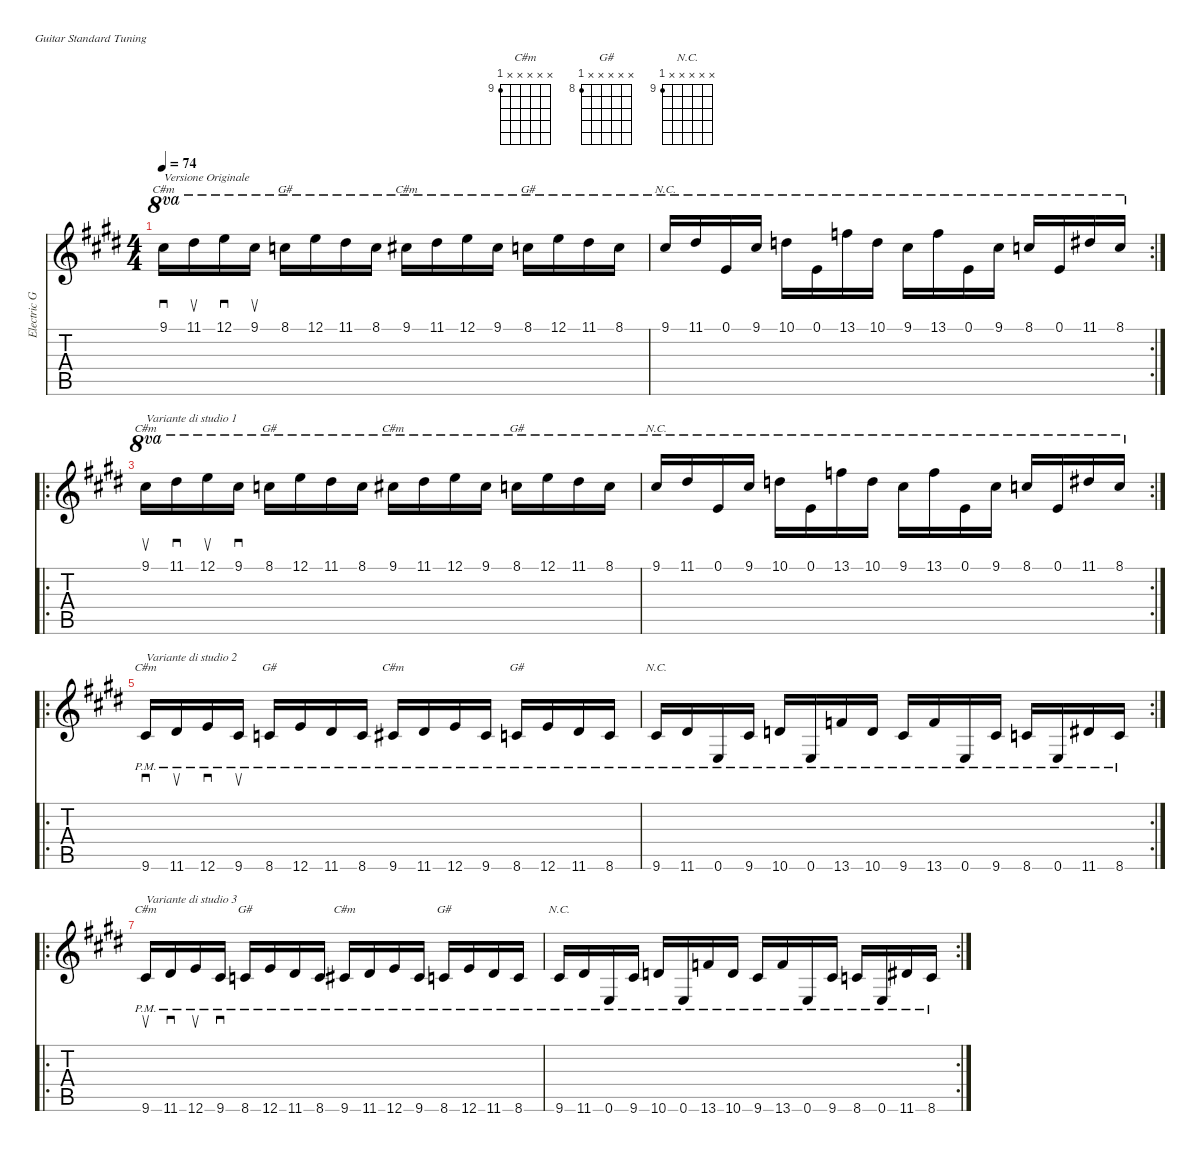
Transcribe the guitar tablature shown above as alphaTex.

\defaultSystemsLayout 4
\hideDynamics
\bracketExtendMode nobrackets
\otherSystemsTrackNameOrientation horizontal
\defaultBarNumberDisplay FirstOfSystem
\track ("Electric Guitar (Distortion)" "Electric G") {instrument distortionguitar}
\staff {score tabs}
\tuning (E4 B3 G3 D3 A2 E2)
\chord ("C#m" 9 x x x x x) {firstfret 9 showdiagram false showfingering false}
\chord ("G#" 8 x x x x x) {firstfret 8 showdiagram false showfingering false}
\chord ("N.C." 9 x x x x x) {firstfret 9 showdiagram false showfingering false}
\chord ("C#m" 9 x x x x x) {firstfret 9 showfingering false}
\chord ("G#" 8 x x x x x) {firstfret 8 showfingering false}
\chord ("N.C." 9 x x x x x) {firstfret 9 showfingering false}
\chord ("C#m" x x x x x 9) {firstfret 9 showfingering false}
\chord ("G#" x x x x x 8) {firstfret 8 showfingering false}
\chord ("N.C." x x x x x 9) {firstfret 9 showfingering false}
\ts (4 4)
\tempo 74
\clef g2
\ks c#minor
9.1{acc #}.16{sd ch "C#m" ot 8va txt "Versione Originale" dy mf instrument distortionguitar beam Down} 11.1{acc #}.16{su ot 8va beam Down} 12.1{acc forcenatural}.16{sd ot 8va beam Down} 9.1{acc #}.16{su ot 8va beam Down} 8.1{acc forcenatural}.16{ch "G#" ot 8va beam Down} 12.1{acc forcenatural}.16{ot 8va beam Down} 11.1{acc #}.16{ot 8va beam Down} 8.1{acc forcenatural}.16{ot 8va beam Down} 9.1{acc #}.16{ch "C#m" ot 8va beam Down} 11.1{acc #}.16{ot 8va beam Down} 12.1{acc forcenatural}.16{ot 8va beam Down} 9.1{acc #}.16{ot 8va beam Down} 8.1{acc forcenatural}.16{ch "G#" ot 8va beam Down} 12.1{acc forcenatural}.16{ot 8va beam Down} 11.1{acc #}.16{ot 8va beam Down} 8.1{acc forcenatural}.16{ot 8va beam Down} |
\rc 2
9.1{acc #}.16{ch "N.C." ot 8va beam Up} 11.1{acc #}.16{ot 8va beam Up} 0.1{acc forcenatural}.16{ot 8va beam Up} 9.1{acc #}.16{ot 8va beam Up} 10.1{acc forcenatural}.16{ot 8va beam Down} 0.1{acc forcenatural}.16{ot 8va beam Down} 13.1{acc forcenatural}.16{ot 8va beam Down} 10.1{acc forcenatural}.16{ot 8va beam Down} 9.1{acc #}.16{ot 8va beam Down} 13.1{acc forcenatural}.16{ot 8va beam Down} 0.1{acc forcenatural}.16{ot 8va beam Down} 9.1{acc #}.16{ot 8va beam Down} 8.1{acc forcenatural}.16{ot 8va beam Up} 0.1{acc forcenatural}.16{ot 8va beam Up} 11.1{acc #}.16{ot 8va beam Up} 8.1{acc forcenatural}.16{ot 8va beam Up} |
\ro
9.1{acc #}.16{su ch "C#m" ot 8va txt "Variante di studio 1" beam Down} 11.1{acc #}.16{sd ot 8va beam Down} 12.1{acc forcenatural}.16{su ot 8va beam Down} 9.1{acc #}.16{sd ot 8va beam Down} 8.1{acc forcenatural}.16{ch "G#" ot 8va beam Down} 12.1{acc forcenatural}.16{ot 8va beam Down} 11.1{acc #}.16{ot 8va beam Down} 8.1{acc forcenatural}.16{ot 8va beam Down} 9.1{acc #}.16{ch "C#m" ot 8va beam Down} 11.1{acc #}.16{ot 8va beam Down} 12.1{acc forcenatural}.16{ot 8va beam Down} 9.1{acc #}.16{ot 8va beam Down} 8.1{acc forcenatural}.16{ch "G#" ot 8va beam Down} 12.1{acc forcenatural}.16{ot 8va beam Down} 11.1{acc #}.16{ot 8va beam Down} 8.1{acc forcenatural}.16{ot 8va beam Down} |
\rc 2
9.1{acc #}.16{ch "N.C." ot 8va beam Up} 11.1{acc #}.16{ot 8va beam Up} 0.1{acc forcenatural}.16{ot 8va beam Up} 9.1{acc #}.16{ot 8va beam Up} 10.1{acc forcenatural}.16{ot 8va beam Down} 0.1{acc forcenatural}.16{ot 8va beam Down} 13.1{acc forcenatural}.16{ot 8va beam Down} 10.1{acc forcenatural}.16{ot 8va beam Down} 9.1{acc #}.16{ot 8va beam Down} 13.1{acc forcenatural}.16{ot 8va beam Down} 0.1{acc forcenatural}.16{ot 8va beam Down} 9.1{acc #}.16{ot 8va beam Down} 8.1{acc forcenatural}.16{ot 8va beam Up} 0.1{acc forcenatural}.16{ot 8va beam Up} 11.1{acc #}.16{ot 8va beam Up} 8.1{acc forcenatural}.16{ot 8va beam Up} |
\ro
9.6{pm acc #}.16{sd ch "C#m" txt "Variante di studio 2" beam Up} 11.6{pm acc #}.16{su beam Up} 12.6{pm acc forcenatural}.16{sd beam Up} 9.6{pm acc #}.16{su beam Up} 8.6{pm acc forcenatural}.16{ch "G#" beam Up} 12.6{pm acc forcenatural}.16{beam Up} 11.6{pm acc #}.16{beam Up} 8.6{pm acc forcenatural}.16{beam Up} 9.6{pm acc #}.16{ch "C#m" beam Up} 11.6{pm acc #}.16{beam Up} 12.6{pm acc forcenatural}.16{beam Up} 9.6{pm acc #}.16{beam Up} 8.6{pm acc forcenatural}.16{ch "G#" beam Up} 12.6{pm acc forcenatural}.16{beam Up} 11.6{pm acc #}.16{beam Up} 8.6{pm acc forcenatural}.16{beam Up} |
\rc 2
9.6{pm acc #}.16{ch "N.C." beam Up} 11.6{pm acc #}.16{beam Up} 0.6{pm acc forcenatural}.16{beam Up} 9.6{pm acc #}.16{beam Up} 10.6{pm acc forcenatural}.16{beam Up} 0.6{pm acc forcenatural}.16{beam Up} 13.6{pm acc forcenatural}.16{beam Up} 10.6{pm acc forcenatural}.16{beam Up} 9.6{pm acc #}.16{beam Up} 13.6{pm acc forcenatural}.16{beam Up} 0.6{pm acc forcenatural}.16{beam Up} 9.6{pm acc #}.16{beam Up} 8.6{pm acc forcenatural}.16{beam Up} 0.6{pm acc forcenatural}.16{beam Up} 11.6{pm acc #}.16{beam Up} 8.6{pm acc forcenatural}.16{beam Up} |
\ro
9.6{pm acc #}.16{su ch "C#m" txt "Variante di studio 3" beam Up} 11.6{pm acc #}.16{sd beam Up} 12.6{pm acc forcenatural}.16{su beam Up} 9.6{pm acc #}.16{sd beam Up} 8.6{pm acc forcenatural}.16{ch "G#" beam Up} 12.6{pm acc forcenatural}.16{beam Up} 11.6{pm acc #}.16{beam Up} 8.6{pm acc forcenatural}.16{beam Up} 9.6{pm acc #}.16{ch "C#m" beam Up} 11.6{pm acc #}.16{beam Up} 12.6{pm acc forcenatural}.16{beam Up} 9.6{pm acc #}.16{beam Up} 8.6{pm acc forcenatural}.16{ch "G#" beam Up} 12.6{pm acc forcenatural}.16{beam Up} 11.6{pm acc #}.16{beam Up} 8.6{pm acc forcenatural}.16{beam Up} |
\rc 2
9.6{pm acc #}.16{ch "N.C." beam Up} 11.6{pm acc #}.16{beam Up} 0.6{pm acc forcenatural}.16{beam Up} 9.6{pm acc #}.16{beam Up} 10.6{pm acc forcenatural}.16{beam Up} 0.6{pm acc forcenatural}.16{beam Up} 13.6{pm acc forcenatural}.16{beam Up} 10.6{pm acc forcenatural}.16{beam Up} 9.6{pm acc #}.16{beam Up} 13.6{pm acc forcenatural}.16{beam Up} 0.6{pm acc forcenatural}.16{beam Up} 9.6{pm acc #}.16{beam Up} 8.6{pm acc forcenatural}.16{beam Up} 0.6{pm acc forcenatural}.16{beam Up} 11.6{pm acc #}.16{beam Up} 8.6{pm acc forcenatural}.16{beam Up}
